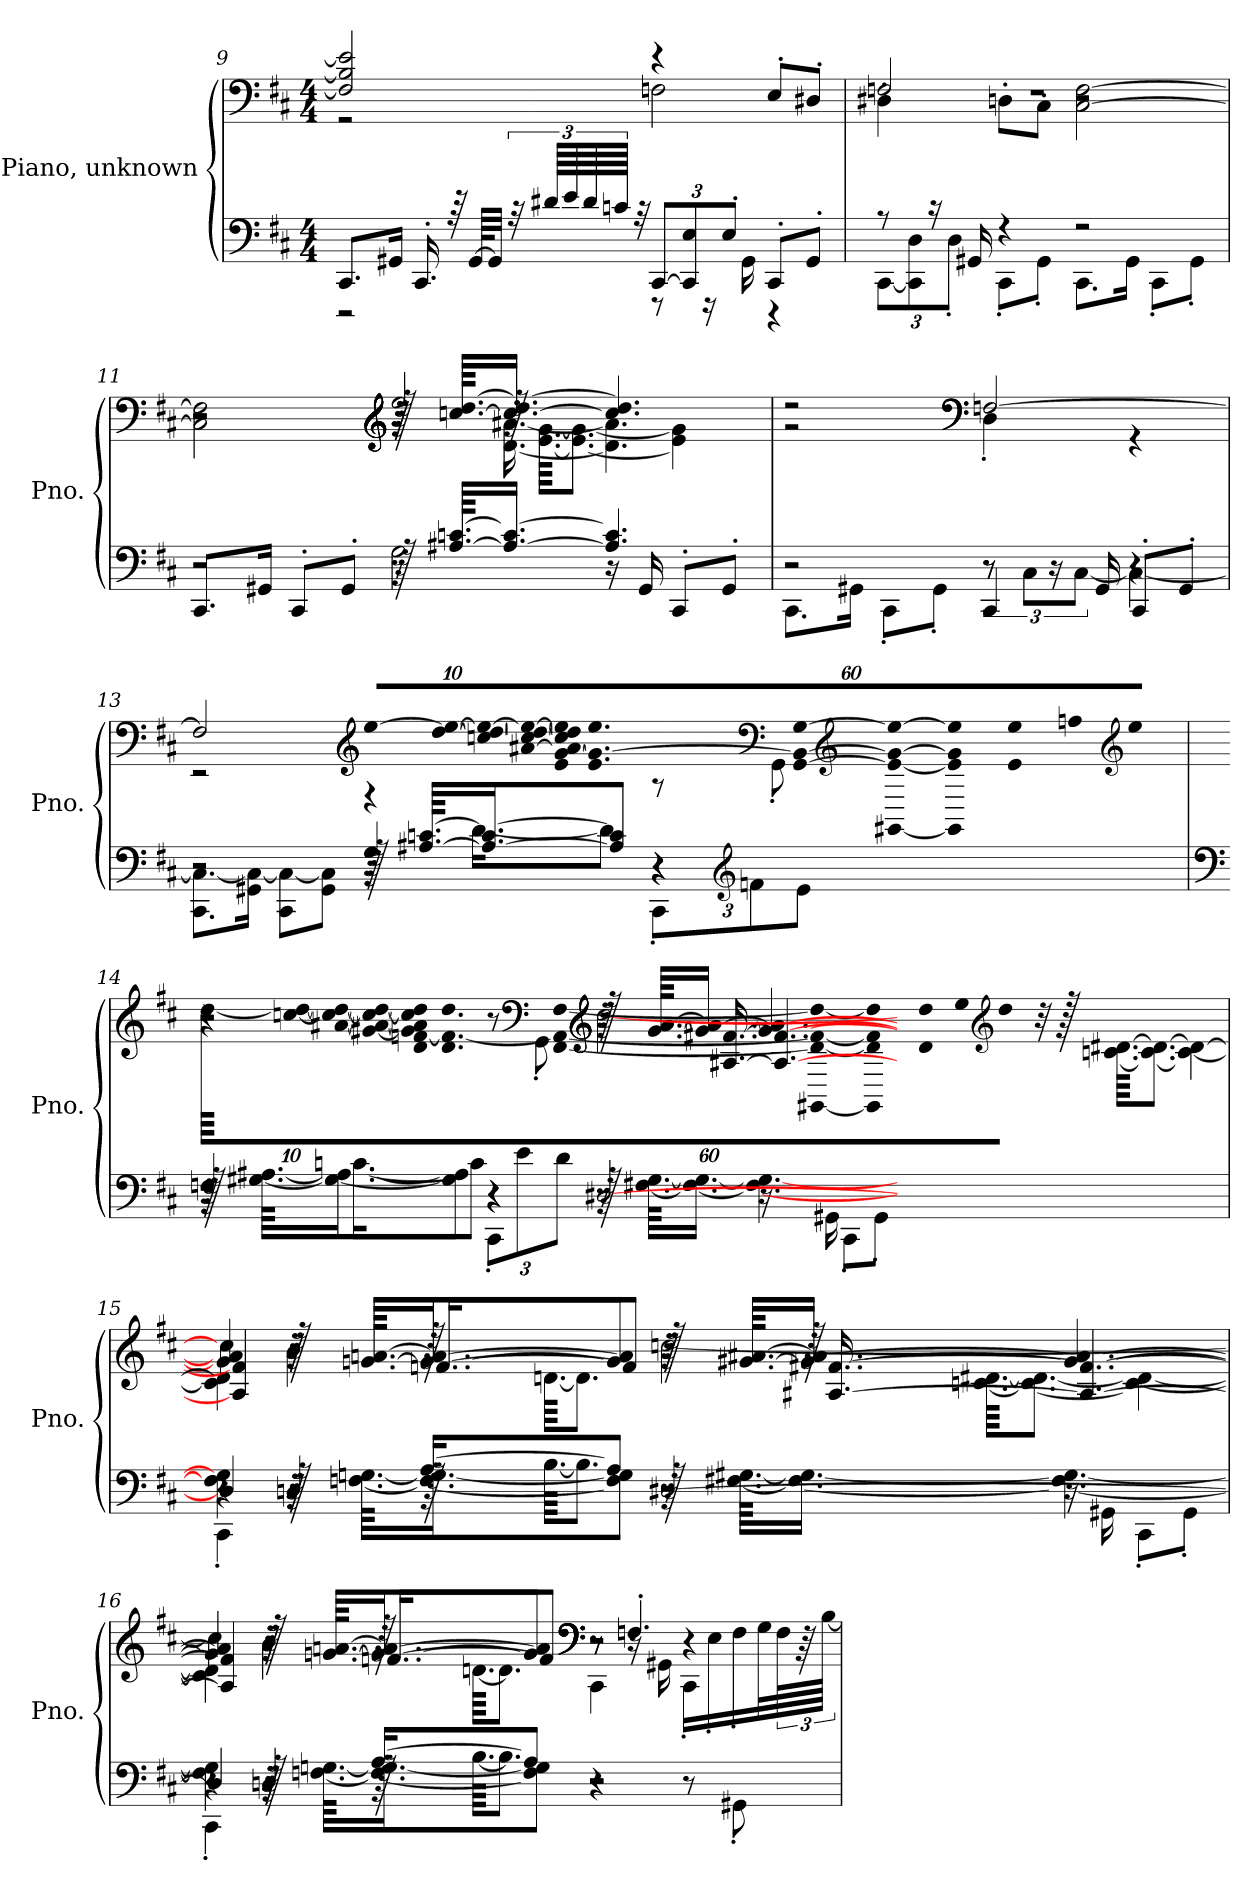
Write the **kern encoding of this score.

**kern	**kern
*part1	*part1
*staff2	*staff1
*I"Piano, unknown	*
*I'Pno.	*
!!LO:LB:g=z
*clefF4	*clefF4
*k[f#c#]	*k[f#c#]
*M4/4	*M4/4
=9	=9
*^	*^
8.CC#/L	2r	2F/] 2B/] 2e/]	2r
16GG#X/Jk	.	.	.
16.CC#'/	.	.	.
64r	.	.	.
[64GG#/KLLL	.	.	.
32GG#/JJJ]	.	.	.
48r	.	.	.
96d#X/LLLL	.	.	.
*Xbrackettup	*	*	*
96e/	.	.	.
96d#/	.	.	.
96cn/JJJJ	.	.	.
32r	.	.	.
[12CC#/L	8r	4r	2Fn\
12CC#/] 12E/	.	.	.
.	16r	.	.
12E'/J	.	.	.
.	16GG#\	.	.
8CC#'/L	4r	8E'/L	.
8GG#'/J	.	8D#X'/J	.
=10	=10	=10	=10
*	*	*	*^
8r	[12CC#\L	1r	2Fn/	4D#X'\
.	12CC#\] 12D\	.	.	.
16r	.	.	.	.
.	12D'\J	.	.	.
16GG#X/	.	.	.	.
4r	8CC#'\L	.	.	8Dn'\L
.	8GG#'\J	.	.	8C#'\J
2r	8.CC#\L	.	2r	[2C#\ [2F\
.	16GG#\Jk	.	.	.
.	8CC#'\L	.	.	.
.	8GG#'\J	.	.	.
!!LO:LB:g=z
=11	=11	=11	=11	=11
*	*^	*	*	*^
2r	2r	8.CC#/L	2r	2r	2r	2C#\] 2F\]
.	.	16GG#X/Jk	.	.	.	.
.	.	8CC#'/L	.	.	.	.
.	.	8GG#'/J	.	.	.	.
*	*	*	*clefG2	*	*	*
128r	2G\	8r	128r	32r	2ee/	32r
[64.A#X/ [64.cn/KKLL	.	.	[64.ccn/ [64.dd/KKLL	.	.	.
16.A#/_ 16.c/_JJ	.	.	16.cc/_ 16.dd/_JJ	[16.d\ [16.a#X\	.	128r
.	.	.	.	.	.	[64.e\ [64.g\KKKL
.	.	.	.	.	.	8.e\_ 8.g\_J
4.A#/] 4.c/]	.	16r	4.cc/] 4.dd/]	4.d\] 4.a#\]	.	.
.	.	16GG#/	.	.	.	.
.	.	8CC#'/L	.	.	.	4e\] 4g\]
.	.	8GG#'/J	.	.	.	.
*	*	*	*	*v	*v	*v
=12	=12	=12	=12	=12
2r	8.CC#\L	2r	2r	2r
.	16GG#X\Jk	.	.	.
.	8CC#'\L	.	.	.
.	8GG#'\J	.	.	.
*	*	*	*clefF4	*
*	*brackettup	*	*	*
4CC#/	12r	8r	[2Fn/	4D'\
.	12C#\L	.	.	.
.	.	16r	.	.
.	[12C#\J	.	.	.
.	.	16GG#/	.	.
4r	4C#\_	8CC#'/L	.	4r
.	.	8GG#'/J	.	.
!!LO:PB:g=z	!!
=13	=13	=13	=13	=13
2r	8.CC#\ 8.C#\_L	2r	2F/]	2r
.	16GG#X\ 16C#\_Jk	.	.	.
.	8CC#\ 8C#\_L	.	.	.
.	8GG#\ 8C#\]J	.	.	.
*	*	*	*clefG2	*
*	*	*	*Xbrackettup	*
!	!	!	!LO:N:vis=64	!
128r	32r	4G/	[640%9ee/LLLL	4r
[64.A#X/ [64.cn/KKLL	.	.	.	.
!	!	!	!LO:N:vis=64	!
.	.	.	[640%9dd/ 640%9ee/_	.
!	!	!	!LO:N:vis=64	!
.	.	.	[640%9ccn/ 640%9dd/_ 640%9ee/_	.
16.A#/_ 16.c/_J	[16.d\KL	.	.	.
!	!	!	!LO:N:vis=64	!
.	.	.	[640%9a#X/ 640%9cc/_ 640%9dd/_ 640%9ee/_J	.
!	!	!	!LO:N:vis=32	!
.	.	.	1920%53e/ [1920%53g/ 1920%53a#/] 1920%53cc/] 1920%53dd/] 1920%53ee/]J	.
.	.	.	18.e/ 18.g/_ 18.ee/	.
8A#/] 8c/]J	8d\J]	.	.	.
!	!	!	!LO:N:vis=64	!
.	.	.	[640%9e/ 640%9g/_ [640%9ee/LL	.
!	!	!	!LO:N:vis=64	!
.	.	.	[640%9GG#X/ 640%9e/_ 640%9g/_ 640%9ee/_JJ	.
!	!	!	!LO:N:vis=16	!
.	.	.	1920%107GG#/] 1920%107e/] 1920%107g/] 1920%107ee/]J	.
*	*Xbrackettup	*	*	*
4r	12CC#'\L	4r	.	8r
.	.	.	12e/ 12ee/	.
*clefG2	*	*	*	*
.	12fn\	.	.	.
.	.	.	12ffn/	.
*	*	*	*clefF4	*
.	.	.	.	8GG#'\
*	*	*	*clefG2	*
.	12e\J	.	.	.
.	.	.	12ee/J	.
960ryy	960ryy	960ryy	.	960ryy
*v	*v	*v	*	*
*	*v	*v
!!LO:LB:g=z
=14	=14
*clefF4	*
*^	*^
*	*^	*	*
*	*	*^	*	*
!	!	!	!	!	!LO:N:vis=64
*	*	*	*	*^	*^
1r	128r	4Fn/	32r	2r	[640%9dd\LLLL	2r	4r
.	[64.G#X\ [64.A#X\KKLL	.	.	.	.	.	.
!	!	!	!	!	!LO:N:vis=64	!	!
.	.	.	.	.	[640%9ccn\ 640%9dd\_	.	.
!	!	!	!	!	!LO:N:vis=64	!	!
.	.	.	.	.	[640%9a#X\ 640%9cc\_ 640%9dd\_	.	.
.	16.G#\_ 16.A#\_J	.	[16.cn\KL	.	.	.	.
!	!	!	!	!	!LO:N:vis=64	!	!
.	.	.	.	.	[640%9g#X\ 640%9a#\_ 640%9cc\_ 640%9dd\_J	.	.
!	!	!	!	!	!LO:N:vis=32	!	!
.	.	.	.	.	1920%53d\ [1920%53fn\ 1920%53g#\] 1920%53a#\] 1920%53cc\] 1920%53dd\]J	.	.
.	.	.	.	.	18.d\ 18.f\_ 18.dd\	.	.
.	8G#\] 8A#\]J	.	8c\J]	.	.	.	.
!	!	!	!	!	!LO:N:vis=64	!	!
.	.	.	.	.	[640%9d\ 640%9f\_ [640%9dd\LL	.	.
!	!	!	!	!	!LO:N:vis=64	!	!
.	.	.	.	.	[640%9GG#X\ 640%9d\_ 640%9f\_ 640%9dd\_JJ	.	.
!	!	!	!	!	!LO:N:vis=16	!	!
.	.	.	.	.	1920%107GG#\] 1920%107d\] 1920%107f\] 1920%107dd\]J	.	.
.	4r	4r	12CC#'\L	.	.	.	8r
.	.	.	.	.	12d\ 12dd\	.	.
.	.	.	12e\	.	.	.	.
.	.	.	.	.	12ee\	.	.
*	*	*	*	*clefF4	*	*	*
.	.	.	.	.	.	.	8GG#'\
*	*	*	*	*clefG2	*	*	*
.	.	.	12d\J	.	.	.	.
.	.	.	.	.	12dd\J	.	.
.	128r	[2D#X/	8r	128r	.	32r	[2cc\
.	.	.	.	.	32r	.	.
.	[64.F#X\ [64.G#\KKLL	.	.	[64.g#/ [64.a#/KKLL	.	.	.
.	16.F#\_ 16.G#\_JJ	.	.	16.g#/_ 16.a#/_JJ	.	[16.A#X/ [16.f#X/	.
.	.	.	.	.	128r	.	.
.	.	.	.	.	[64.cn\ [64.d#X\KKKL	.	.
.	.	.	.	.	8.c\_ 8.d#\_J	.	.
.	4.F#\_ 4.G#\_	.	16r	4.g#/_ 4.a#/_	.	4.A#/_ 4.f#/_	.
.	.	.	16GG#X\	.	.	.	.
.	.	.	8CC#'\L	.	.	.	.
.	.	.	.	.	4c\_ 4d#\_	.	.
.	.	.	8GG#'\J	.	.	.	.
960ryy	960ryy	960ryy	960ryy	960ryy	.	960ryy	960ryy
!!LO:LB:g=z	!!	!!	!!
=15	=15	=15	=15	=15	=15	=15	=15
4r	4F#\] 4G#\]	4D#/]	4CC#'\	4g#/] 4a#/]	4c\] 4d#\]	4A#/] 4f#/]	4cc\]
32r	128r	4Dn/	32r	128r	32r	32r	4b\
.	[64.Fn\ [64.Gn\KKLL	.	.	[64.gn/ [64.an/KKLL	.	.	.
[16.A/KL	16.F\_ 16.G\_J	.	128r	16.g/_ 16.a/_J	128r	[16.fn/KL	.
.	.	.	[64.B\KKKL	.	[64.dn\KKKL	.	.
.	.	.	8.B\J]	.	8.d\J]	.	.
8A/J]	8F\] 8G\]J	.	.	8g/] 8a/]J	.	8f/J]	.
2r	128r	[2D#X/	8r	128r	32r	32r	[2ccn\
.	[64.F#X\ [64.G#X\KKLL	.	.	[64.g#X/ [64.a#X/KKLL	.	.	.
.	16.F#\_ 16.G#\_JJ	.	.	16.g#/_ 16.a#/_JJ	128r	[16.A#X/ [16.f#X/	.
.	.	.	.	.	[64.cn\ [64.d#X\KKKL	.	.
.	.	.	.	.	8.c\_ 8.d#\_J	.	.
.	4.F#\_ 4.G#\_	.	16r	4.g#/_ 4.a#/_	.	4.A#/_ 4.f#/_	.
.	.	.	16GG#X\	.	.	.	.
.	.	.	8CC#'\L	.	4c\_ 4d#\_	.	.
.	.	.	8GG#'\J	.	.	.	.
!!LO:LB:g=z	!!	!!	!!
=16	=16	=16	=16	=16	=16	=16	=16
4r	4F#\] 4G#\]	4D#/]	4CC#'\	4g#/] 4a#/]	4c\] 4d#\]	4A#/] 4f#/]	4cc\]
32r	128r	4Dn/	32r	128r	32r	32r	4b\
.	[64.Fn\ [64.Gn\KKLL	.	.	[64.gn/ [64.an/KKLL	.	.	.
[16.A/KL	16.F\_ 16.G\_J	.	128r	16.g/_ 16.a/_J	128r	[16.fn/KL	.
.	.	.	[64.B\KKKL	.	[64.dn\KKKL	.	.
.	.	.	8.B\J]	.	8.d\J]	.	.
8A/J]	8F\] 8G\]J	.	.	8g/] 8a/]J	.	8f/J]	.
*	*	*	*	*clefF4	*	*	*
2r	2r	2r	4r	2r	8r	8r	4CC#\
.	.	.	.	.	16r	4.Fn'/	.
.	.	.	.	.	16GG#X\	.	.
.	.	.	8r	.	16CC#'\LL	.	4r
.	.	.	.	.	16E'\	.	.
.	.	.	8GG#X'\	.	16F'\	.	.
.	.	.	.	.	32G\L	.	.
*	*	*	*	*	*brackettup	*	*
.	.	.	.	.	96F\JJJk	.	.
.	.	.	.	.	96r	.	.
.	.	.	.	.	[96B\	.	.
*v	*v	*v	*v	*	*	*	*
*	*v	*v	*v	*v
=	=
*-	*-
